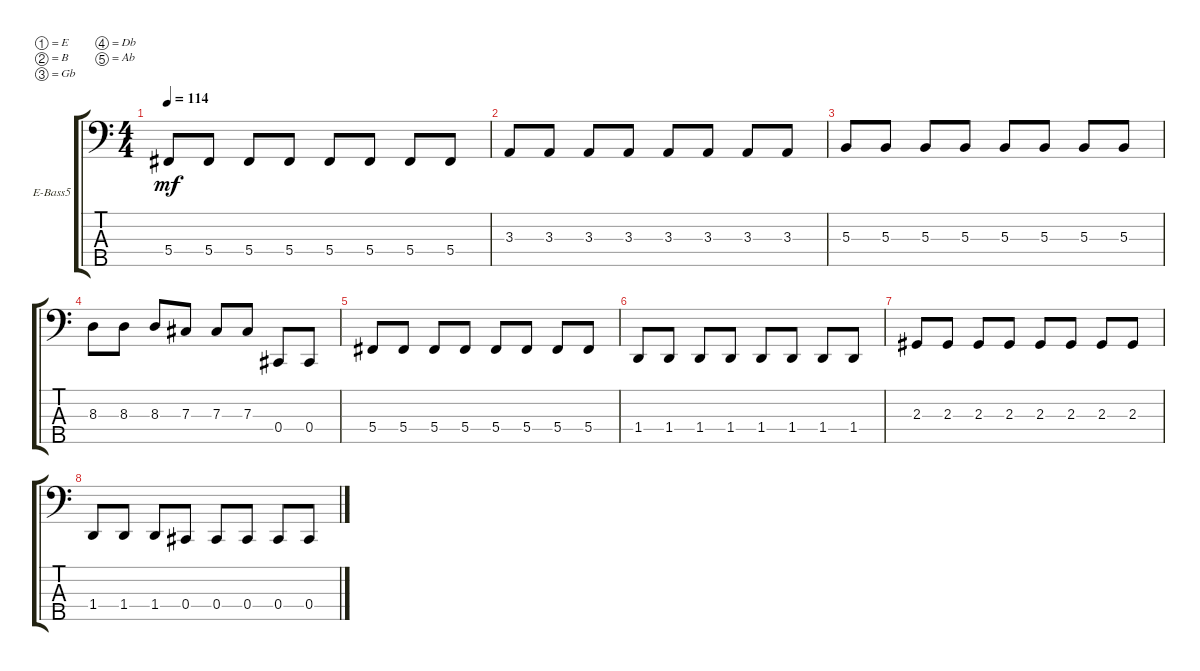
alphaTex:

\defaultSystemsLayout 4
\bracketExtendMode groupsimilarinstruments
\firstSystemTrackNameOrientation horizontal
\otherSystemsTrackNameOrientation horizontal
\track ("Electric Bass Orion" "E-Bass5") {instrument electricbassfinger}
\staff {score tabs}
\tuning (E2 B1 Gb1 Db1 Ab0)
\ts (4 4)
\tempo 114
\clef f4
\scale
0.333333
\ks c
5.4.8{dy mf} 5.4.8 5.4.8 5.4.8 5.4.8 5.4.8 5.4.8 5.4.8 |
\scale
0.333333 3.3.8 3.3.8 3.3.8 3.3.8 3.3.8 3.3.8 3.3.8 3.3.8 |
\scale
0.333333 5.3.8 5.3.8 5.3.8 5.3.8 5.3.8 5.3.8 5.3.8 5.3.8 |
\scale
0.333333 8.3.8 8.3.8 8.3.8 7.3.8 7.3.8 7.3.8 0.4.8 0.4.8 |
\scale
0.333333 5.4.8 5.4.8 5.4.8 5.4.8 5.4.8 5.4.8 5.4.8 5.4.8 |
\scale
0.333333 1.4.8 1.4.8 1.4.8 1.4.8 1.4.8 1.4.8 1.4.8 1.4.8 |
\scale
0.333333 2.3.8 2.3.8 2.3.8 2.3.8 2.3.8 2.3.8 2.3.8 2.3.8 |
\scale
0.333333 1.4.8 1.4.8 1.4.8 0.4.8 0.4.8 0.4.8 0.4.8 0.4.8 |
\scale
0.333333 |
\scale
0.333333 |
\scale
0.333333 |
\scale
0.333333 |
\scale
0.333333 |
\scale
0.333333 |
\scale
0.333333 |
\scale
0.333333
